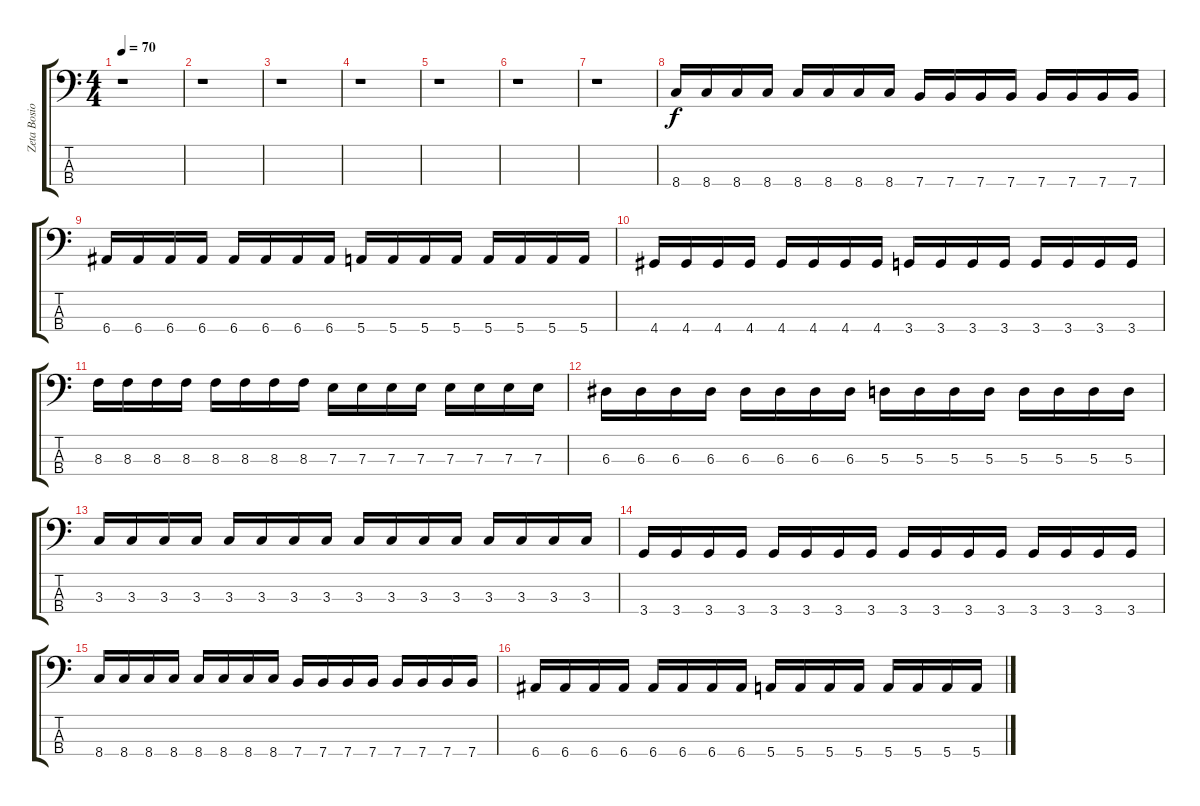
\track ("Zeta Bosio" "Zeta Bosio") {instrument electricbassfinger}
\staff {score tabs}
\tuning (G2 D2 A1 E1) {hide}
\ts (4 4)
\tempo 70
\clef f4
\ks c
r.1{dy f instrument electricbassfinger} |
r.1 |
r.1 |
r.1 |
r.1 |
r.1 |
r.1 |
8.4.16 8.4.16 8.4.16 8.4.16 8.4.16 8.4.16 8.4.16 8.4.16 7.4.16 7.4.16 7.4.16 7.4.16 7.4.16 7.4.16 7.4.16 7.4.16 |
6.4.16 6.4.16 6.4.16 6.4.16 6.4.16 6.4.16 6.4.16 6.4.16 5.4.16 5.4.16 5.4.16 5.4.16 5.4.16 5.4.16 5.4.16 5.4.16 |
4.4.16 4.4.16 4.4.16 4.4.16 4.4.16 4.4.16 4.4.16 4.4.16 3.4.16 3.4.16 3.4.16 3.4.16 3.4.16 3.4.16 3.4.16 3.4.16 |
8.3.16 8.3.16 8.3.16 8.3.16 8.3.16 8.3.16 8.3.16 8.3.16 7.3.16 7.3.16 7.3.16 7.3.16 7.3.16 7.3.16 7.3.16 7.3.16 |
6.3.16 6.3.16 6.3.16 6.3.16 6.3.16 6.3.16 6.3.16 6.3.16 5.3.16 5.3.16 5.3.16 5.3.16 5.3.16 5.3.16 5.3.16 5.3.16 |
3.3.16 3.3.16 3.3.16 3.3.16 3.3.16 3.3.16 3.3.16 3.3.16 3.3.16 3.3.16 3.3.16 3.3.16 3.3.16 3.3.16 3.3.16 3.3.16 |
3.4.16 3.4.16 3.4.16 3.4.16 3.4.16 3.4.16 3.4.16 3.4.16 3.4.16 3.4.16 3.4.16 3.4.16 3.4.16 3.4.16 3.4.16 3.4.16 |
8.4.16 8.4.16 8.4.16 8.4.16 8.4.16 8.4.16 8.4.16 8.4.16 7.4.16 7.4.16 7.4.16 7.4.16 7.4.16 7.4.16 7.4.16 7.4.16 |
6.4.16 6.4.16 6.4.16 6.4.16 6.4.16 6.4.16 6.4.16 6.4.16 5.4.16 5.4.16 5.4.16 5.4.16 5.4.16 5.4.16 5.4.16 5.4.16
